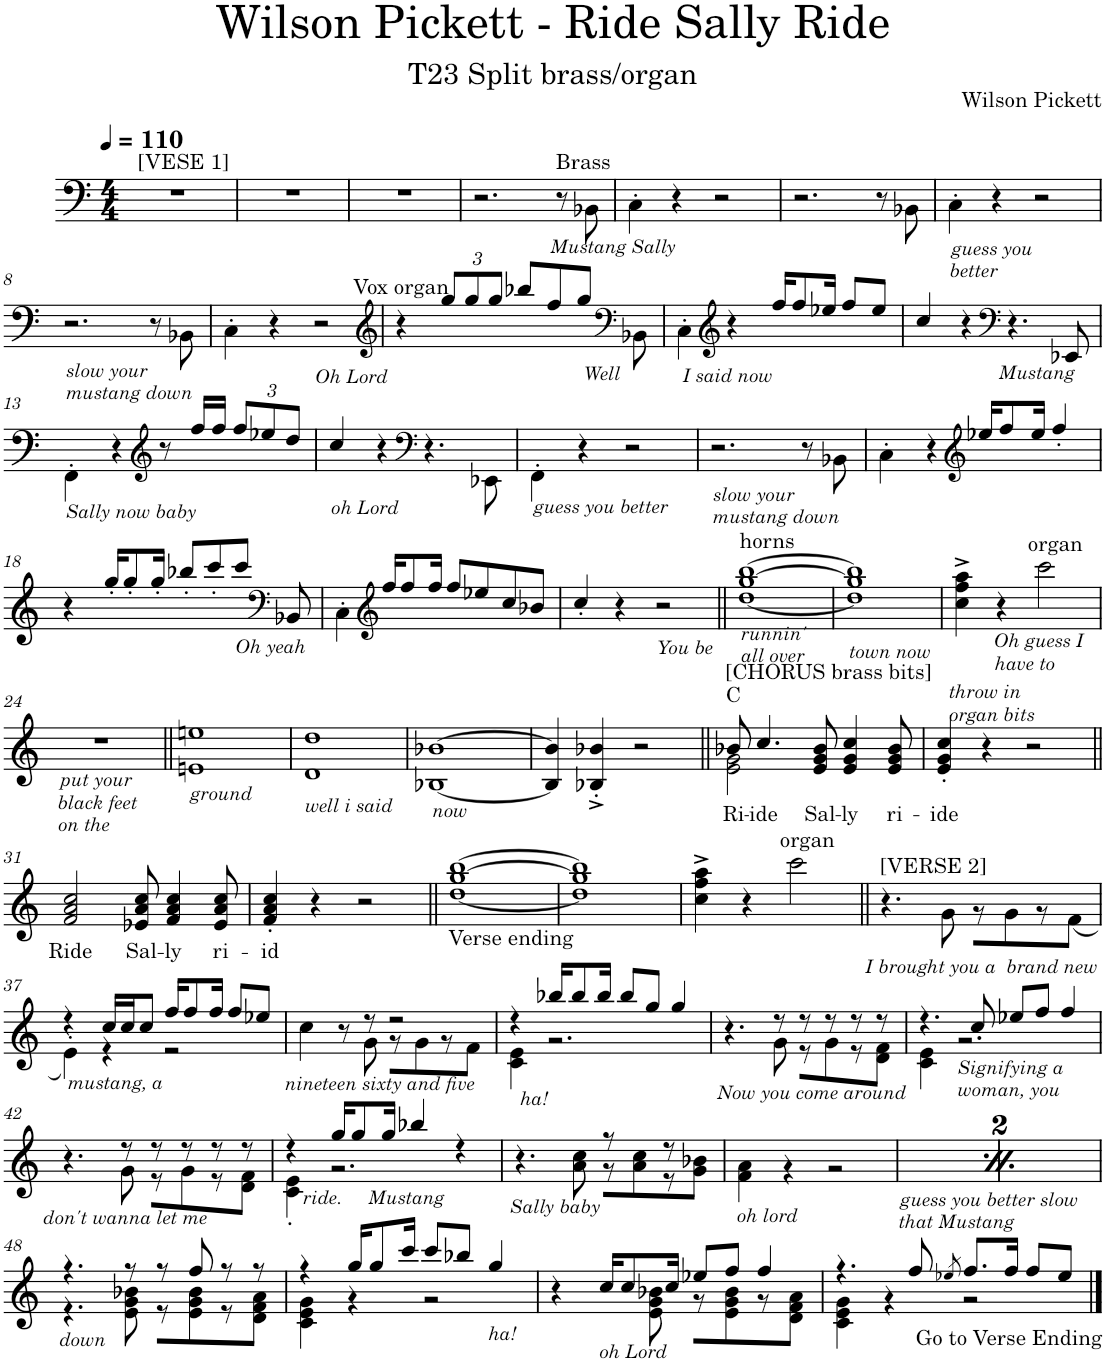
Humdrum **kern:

**kern	**text	**harte
*part1	*part1	*part1
*staff1	*staff1	*
*I"Piano	*	*
*I'Pno.	*	*
*clefF4	*	*
*k[]	*	*
*M4/4	*	*
*MM110	*	*
=1	=1	=1
!LO:TX:a:t=[VESE 1]	!	!
1r	.	.
=2	=2	=2
1r	.	.
=3	=3	=3
1r	.	.
=4	=4	=4
2.r	.	.
!LO:TX:a:t=Brass	!	!
!LO:TX:b:i:t=Mustang Sally	!	!
8r	.	.
8BB-X\	.	.
=5	=5	=5
4C'\	.	.
4r	.	.
2r	.	.
=6	=6	=6
2.r	.	.
8r	.	.
8BB-X\	.	.
=7	=7	=7
!LO:TX:b:i:t=guess you	!	!
!LO:TX:b:t=better	!	!
4C'\	.	.
4r	.	.
2r	.	.
!!LO:LB:g=z
=8	=8	=8
!LO:TX:b:i:t=slow your	!	!
!LO:TX:b:t=mustang down	!	!
2.r	.	.
8r	.	.
8BB-X\	.	.
=9	=9	=9
4C'\	.	.
4r	.	.
!LO:TX:b:i:t=Oh Lord	!	!
2r	.	.
=10	=10	=10
*clefG2	*	*
4r	.	.
*Xbrackettup	*	*
!LO:TX:a:t=Vox organ	!	!
12gg/L	.	.
12gg/	.	.
12gg/J	.	.
8bb-X/L	.	.
8ff/	.	.
!LO:TX:b:i:t=Well	!	!
8gg/J	.	.
*clefF4	*	*
8BB-X\	.	.
=11	=11	=11
!LO:TX:b:i:t=I said now	!	!
4C'\	.	.
*clefG2	*	*
4r	.	.
16ff/KL	.	.
8ff/	.	.
16ee-X/Jk	.	.
8ff/L	.	.
8ee-/J	.	.
=12	=12	=12
4cc/	.	.
4r	.	.
*clefF4	*	*
!LO:TX:b:i:t=Mustang	!	!
4.r	.	.
8EE-X/	.	.
!!LO:LB:g=z
=13	=13	=13
!LO:TX:b:i:t=Sally now baby	!	!
4FF'\	.	.
4r	.	.
*clefG2	*	*
8r	.	.
16ff/LL	.	.
16ff/JJ	.	.
12ff/L	.	.
12ee-X/	.	.
12dd/J	.	.
=14	=14	=14
!LO:TX:b:i:t=oh Lord	!	!
4cc/	.	.
4r	.	.
*clefF4	*	*
4.r	.	.
8EE-X\	.	.
=15	=15	=15
!LO:TX:b:i:t=guess you better	!	!
4FF'>\	.	.
4r	.	.
2r	.	.
=16	=16	=16
!LO:TX:b:i:t=slow your	!	!
!LO:TX:b:t=mustang down	!	!
2.r	.	.
8r	.	.
8BB-X\	.	.
=17	=17	=17
4C'>\	.	.
4r	.	.
*clefG2	*	*
16ee-X/KL	.	.
8ff/	.	.
16ee-/Jk	.	.
4ff'</	.	.
!!LO:LB:g=z
=18	=18	=18
4r	.	.
16gg'</KL	.	.
8gg'</	.	.
16gg'</Jk	.	.
8bb-X'</L	.	.
8ccc'</	.	.
!LO:TX:b:i:t=Oh yeah	!	!
8ccc/J	.	.
*clefF4	*	*
8BB-X/	.	.
=19	=19	=19
4C'\	.	.
*clefG2	*	*
16ff/KL	.	.
8ff/	.	.
16ff/Jk	.	.
8ff/L	.	.
8ee-X/	.	.
8cc/	.	.
8b-X/J	.	.
=20	=20	=20
4cc'</	.	.
4r	.	.
!LO:TX:b:i:t=You be	!	!
2r	.	.
=21||	=21||	=21||
!LO:TX:a:t=horns	!	!
!LO:TX:a:i:t=runnin'	!	!
!LO:TX:a:t=all over	!	!
[1dd [1gg [1bb	.	.
=22	=22	=22
!LO:TX:b:i:t=town now	!	!
1dd] 1gg] 1bb]	.	.
=23	=23	=23
4cc\^ 4ff\^ 4aa\^	.	.
!LO:TX:b:i:t=Oh guess I	!	!
!LO:TX:b:t=have to	!	!
4r	.	.
!LO:TX:a:t=organ	!	!
2ccc\	.	.
!!LO:LB:g=z
=24	=24	=24
!LO:TX:b:i:t=put your	!	!
!LO:TX:b:t=black feet	!	!
!LO:TX:b:t=on the	!	!
1r	.	.
=25||	=25||	=25||
!LO:TX:b:i:t=ground	!	!
1en 1een	.	.
=26	=26	=26
!LO:TX:b:i:t=well i said	!	!
1d 1dd	.	.
=27	=27	=27
!LO:TX:b:i:t=now	!	!
[1B-X [1b-X	.	.
=28	=28	=28
4B-/] 4b-/]	.	.
4B-X/'^ 4b-X/'^	.	.
2r	.	.
=29||	=29||	=29||
!LO:TX:a:t=[CHORUS brass bits]	!	!
!	!LO:LY:b	!
*^	*	*
8b-X/	2e\ 2g\	Ri-	C:maj
!	!	!LO:LY:b	!
4.cc/	.	-ide	.
!	!	!LO:LY:b	!
8e/ 8g/ 8b-/	2ryy	Sal-	.
!	!	!LO:LY:b	!
4e/ 4g/ 4cc/	.	-ly	.
!	!	!LO:LY:b	!
8e/ 8g/ 8b-/	.	ri-	.
*v	*v	*	*
=30	=30	=30
!LO:TX:a:i:t=throw in	!	!
!LO:TX:a:t=organ bits	!	!
!	!LO:LY:b	!
4e/' 4g/' 4cc/'	-ide	.
4r	.	.
2r	.	.
!!LO:LB:g=z
=31||	=31||	=31||
!	!LO:LY:b	!
2f/ 2a/ 2cc/	Ride	.
!	!LO:LY:b	!
8e-X/ 8a/ 8cc/	Sal-	.
!	!LO:LY:b	!
4f/ 4a/ 4cc/	-ly	.
!	!LO:LY:b	!
8e-/ 8a/ 8cc/	ri-	.
=32	=32	=32
!	!LO:LY:b	!
4f/' 4a/' 4cc/'	-id	.
4r	.	.
2r	.	.
=33||	=33||	=33||
!LO:TX:b:t=Verse ending	!	!
[1dd [1gg [1bb	.	.
=34	=34	=34
1dd] 1gg] 1bb]	.	.
=35	=35	=35
4cc\^ 4ff\^ 4aa\^	.	.
4r	.	.
!LO:TX:a:t=organ	!	!
2ccc\	.	.
=36||	=36||	=36||
*^	*	*
!LO:TX:a:t=[VERSE 2]	!	!	!
!LO:TX:b:i:t=I brought you a  brand new	!	!	!
4.r	4.ryy	.	.
8ryy	8g\	.	.
8ryy	8r	.	.
8ryy	8g\	.	.
8ryy	8r	.	.
8ryy	(8f\J	.	.
!!LO:LB:g=z	!!
=37	=37	=37	=37
!LO:TX:b:i:t=mustang, a	!	!	!
4r	4e'>\)	.	.
16cc/LL	4r	.	.
16cc/J	.	.	.
8cc/J	.	.	.
16ff/KL	2r	.	.
8ff/	.	.	.
16ff/Jk	.	.	.
8ff/L	.	.	.
8ee-X/J	.	.	.
=38	=38	=38	=38
!LO:TX:b:i:t=nineteen sixty and five	!	!	!
4cc\	4.ryy	.	.
8r	.	.	.
8r	8g\	.	.
2r	8r	.	.
.	8g\	.	.
.	8r	.	.
.	8f\J	.	.
=39	=39	=39	=39
!LO:TX:b:i:t=ha!	!	!	!
4r	4c\ 4e\	.	.
16bb-X/KL	2.r	.	.
8bb-/	.	.	.
16bb-/Jk	.	.	.
8bb-/L	.	.	.
8gg/J	.	.	.
4gg/	.	.	.
=40	=40	=40	=40
!LO:TX:b:i:t=Now you come around	!	!	!
4.r	4.ryy	.	.
8r	8g\	.	.
8r	8r	.	.
8r	8g\	.	.
8r	8r	.	.
8r	8d\ 8f\J	.	.
=41	=41	=41	=41
!LO:TX:b:i:t=Signifying a	!	!	!
!LO:TX:b:t=woman, you	!	!	!
4.r	4c\ 4e\	.	.
.	2.r	.	.
8cc/	.	.	.
8ee-X/L	.	.	.
8ff/J	.	.	.
4ff/	.	.	.
!!LO:LB:g=z	!!
=42	=42	=42	=42
!LO:TX:b:i:t=don't wanna let me	!	!	!
4.r	4.ryy	.	.
8r	8g\	.	.
8r	8r	.	.
8r	8g\	.	.
8r	8r	.	.
8r	8d\ 8f\J	.	.
=43	=43	=43	=43
!LO:TX:b:i:t=ride.     Mustang	!	!	!
4r	4c\' 4e\'	.	.
16gg/KL	2.r	.	.
8gg/	.	.	.
16gg/Jk	.	.	.
4bb-X/	.	.	.
4r	.	.	.
=44	=44	=44	=44
!LO:TX:b:i:t=Sally baby	!	!	!
4.r	4.ryy	.	.
8ryy	8a\ 8cc\	.	.
8r	8r	.	.
8ryy	8a\ 8cc\	.	.
8r	8r	.	.
8ryy	8g\ 8b-X\J	.	.
=45	=45	=45	=45
!LO:TX:b:i:t=oh lord	!	!	!
4ryy	4f\ 4a\	.	.
4ryy	4r	.	.
2ryy	2r	.	.
=46	=46	=46	=46
!LO:TX:b:i:t=Sally baby	!	!	!
4.r	4.ryy	.	.
8ryy	8a\ 8cc\	.	.
8r	8r	.	.
8ryy	8a\ 8cc\	.	.
8r	8r	.	.
8ryy	8g\ 8b-X\J	.	.
=47	=47	=47	=47
!LO:TX:b:i:t=oh lord	!	!	!
4ryy	4f\ 4a\	.	.
4ryy	4r	.	.
2ryy	2r	.	.
!!LO:LB:g=z	!!
=48	=48	=48	=48
!LO:TX:b:i:t=down	!	!	!
4.r	4.r	.	.
8r	8e\ 8g\ 8b-X\	.	.
8r	8r	.	.
8ff/	8e\ 8g\ 8b-\	.	.
8r	8r	.	.
8r	8d\ 8f\ 8a\J	.	.
=49	=49	=49	=49
4r	4c\ 4e\ 4g\	.	.
16gg/KL	4r	.	.
8gg/	.	.	.
16ccc/Jk	.	.	.
8ccc/L	2r	.	.
8bb-X/J	.	.	.
!LO:TX:b:i:t=ha!	!	!	!
4gg/	.	.	.
=50	=50	=50	=50
4r	4.ryy	.	.
!LO:TX:b:i:t=oh Lord	!	!	!
16cc/KL	.	.	.
8cc/	.	.	.
.	8e\ 8g\ 8b-X\	.	.
16cc/Jk	.	.	.
8ee-X/L	8r	.	.
8ff/J	8e\ 8g\ 8b-\	.	.
4ff/	8r	.	.
.	8d\ 8f\ 8a\J	.	.
=51	=51	=51	=51
4.r	4c\ 4e\ 4g\	.	.
.	4r	.	.
8ff/	.	.	.
8qee-X/	.	.	.
!LO:TX:b:t=Go to Verse Ending	!	!	!
8.ff/L	2r	.	.
16ff/Jk	.	.	.
8ff/L	.	.	.
8ee-/J	.	.	.
*v	*v	*	*
==	==	==
*-	*-	*-
